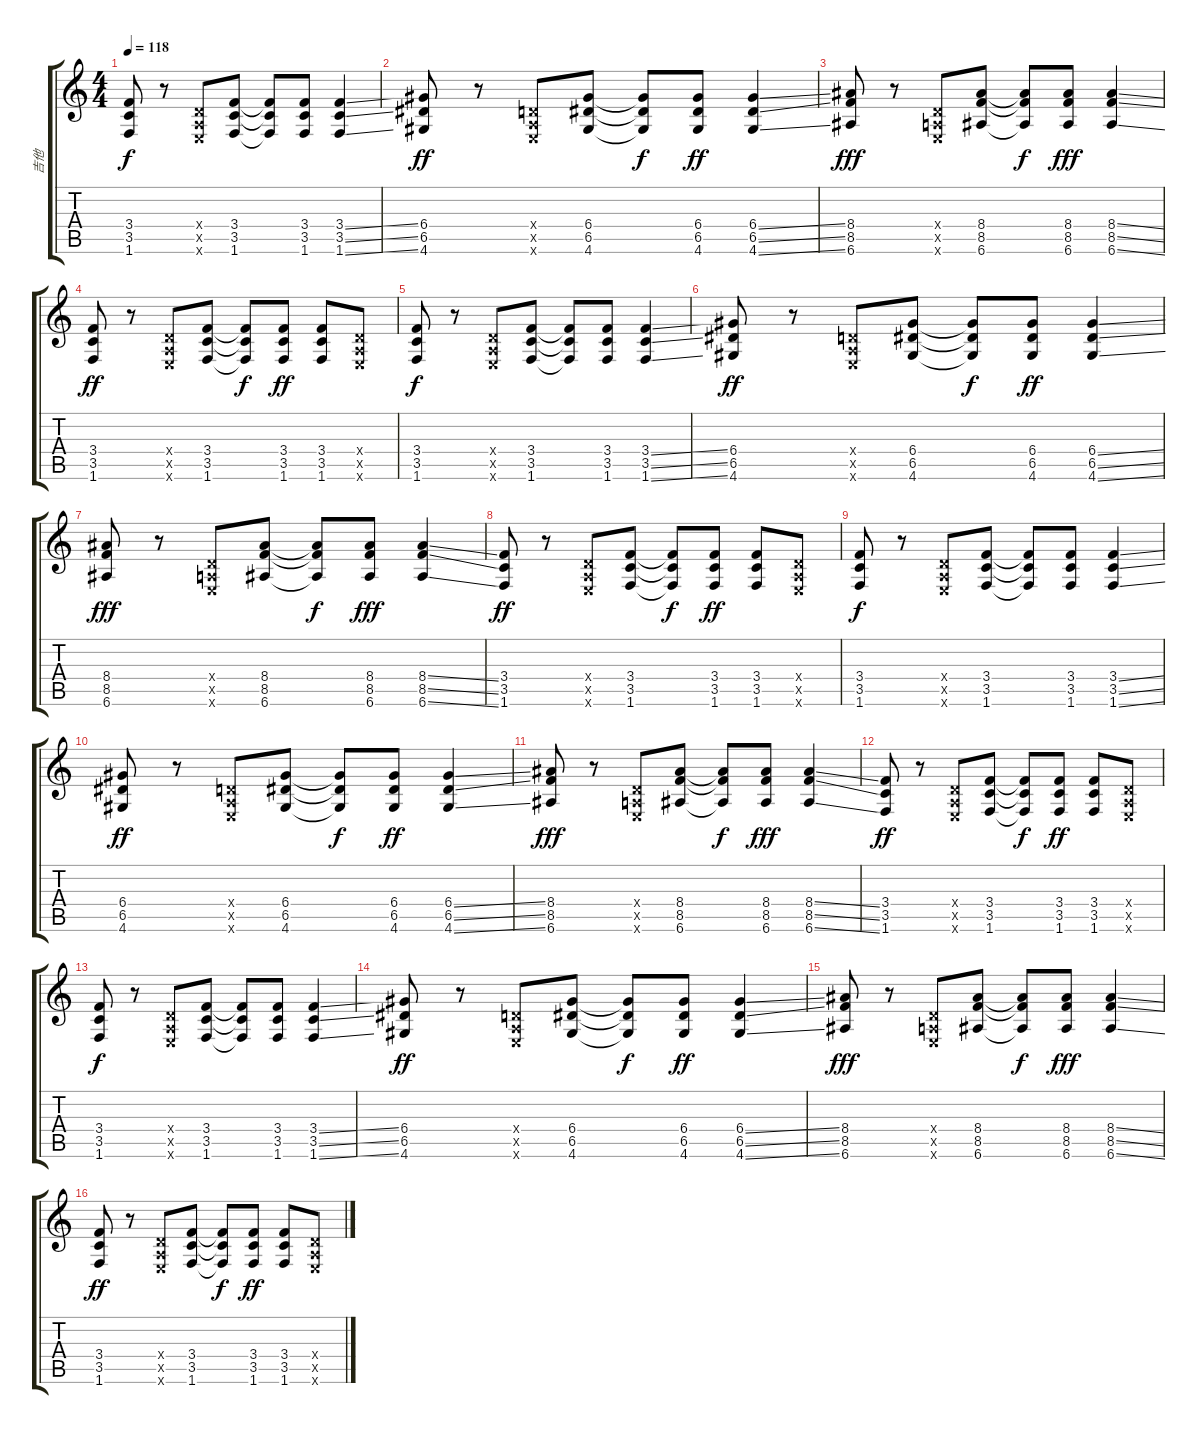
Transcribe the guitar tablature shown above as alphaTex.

\track ("吉他" "吉他") {instrument distortionguitar}
\staff {score tabs}
\tuning (E4 B3 G3 D3 A2 E2) {hide}
\ts (4 4)
\tempo 118
\clef g2
\ks c
(3.4 3.5 1.6).8{dy f} r.8 (0.4{x} 0.5{x} 0.6{x}).8 (3.4 3.5 1.6).8 (3.4{t} 3.5{t} 1.6{t}).8 (3.4 3.5 1.6).8 (3.4{ss} 3.5{ss} 1.6{ss}).4 |
(6.4 6.5 4.6).8{dy ff} r.8 (0.4{x} 0.5{x} 0.6{x}).8 (6.4 6.5 4.6).8 (6.4{t} 6.5{t} 4.6{t}).8{dy f} (6.4 6.5 4.6).8{dy ff} (6.4{ss} 6.5{ss} 4.6{ss}).4 |
(8.4 8.5 6.6).8{dy fff} r.8 (0.4{x} 0.5{x} 0.6{x}).8 (8.4 8.5 6.6).8 (8.4{t} 8.5{t} 6.6{t}).8{dy f} (8.4 8.5 6.6).8{dy fff} (8.4{ss} 8.5{ss} 6.6{ss}).4 |
(3.4 3.5 1.6).8{dy ff} r.8 (0.4{x} 0.5{x} 0.6{x}).8 (3.4 3.5 1.6).8 (3.4{t} 3.5{t} 1.6{t}).8{dy f} (3.4 3.5 1.6).8{dy ff} (3.4 3.5 1.6).8 (0.4{x} 0.5{x} 0.6{x}).8 |
(3.4 3.5 1.6).8{dy f} r.8 (0.4{x} 0.5{x} 0.6{x}).8 (3.4 3.5 1.6).8 (3.4{t} 3.5{t} 1.6{t}).8 (3.4 3.5 1.6).8 (3.4{ss} 3.5{ss} 1.6{ss}).4 |
(6.4 6.5 4.6).8{dy ff} r.8 (0.4{x} 0.5{x} 0.6{x}).8 (6.4 6.5 4.6).8 (6.4{t} 6.5{t} 4.6{t}).8{dy f} (6.4 6.5 4.6).8{dy ff} (6.4{ss} 6.5{ss} 4.6{ss}).4 |
(8.4 8.5 6.6).8{dy fff} r.8 (0.4{x} 0.5{x} 0.6{x}).8 (8.4 8.5 6.6).8 (8.4{t} 8.5{t} 6.6{t}).8{dy f} (8.4 8.5 6.6).8{dy fff} (8.4{ss} 8.5{ss} 6.6{ss}).4 |
(3.4 3.5 1.6).8{dy ff} r.8 (0.4{x} 0.5{x} 0.6{x}).8 (3.4 3.5 1.6).8 (3.4{t} 3.5{t} 1.6{t}).8{dy f} (3.4 3.5 1.6).8{dy ff} (3.4 3.5 1.6).8 (0.4{x} 0.5{x} 0.6{x}).8 |
(3.4 3.5 1.6).8{dy f} r.8 (0.4{x} 0.5{x} 0.6{x}).8 (3.4 3.5 1.6).8 (3.4{t} 3.5{t} 1.6{t}).8 (3.4 3.5 1.6).8 (3.4{ss} 3.5{ss} 1.6{ss}).4 |
(6.4 6.5 4.6).8{dy ff} r.8 (0.4{x} 0.5{x} 0.6{x}).8 (6.4 6.5 4.6).8 (6.4{t} 6.5{t} 4.6{t}).8{dy f} (6.4 6.5 4.6).8{dy ff} (6.4{ss} 6.5{ss} 4.6{ss}).4 |
(8.4 8.5 6.6).8{dy fff} r.8 (0.4{x} 0.5{x} 0.6{x}).8 (8.4 8.5 6.6).8 (8.4{t} 8.5{t} 6.6{t}).8{dy f} (8.4 8.5 6.6).8{dy fff} (8.4{ss} 8.5{ss} 6.6{ss}).4 |
(3.4 3.5 1.6).8{dy ff} r.8 (0.4{x} 0.5{x} 0.6{x}).8 (3.4 3.5 1.6).8 (3.4{t} 3.5{t} 1.6{t}).8{dy f} (3.4 3.5 1.6).8{dy ff} (3.4 3.5 1.6).8 (0.4{x} 0.5{x} 0.6{x}).8 |
(3.4 3.5 1.6).8{dy f} r.8 (0.4{x} 0.5{x} 0.6{x}).8 (3.4 3.5 1.6).8 (3.4{t} 3.5{t} 1.6{t}).8 (3.4 3.5 1.6).8 (3.4{ss} 3.5{ss} 1.6{ss}).4 |
(6.4 6.5 4.6).8{dy ff} r.8 (0.4{x} 0.5{x} 0.6{x}).8 (6.4 6.5 4.6).8 (6.4{t} 6.5{t} 4.6{t}).8{dy f} (6.4 6.5 4.6).8{dy ff} (6.4{ss} 6.5{ss} 4.6{ss}).4 |
(8.4 8.5 6.6).8{dy fff} r.8 (0.4{x} 0.5{x} 0.6{x}).8 (8.4 8.5 6.6).8 (8.4{t} 8.5{t} 6.6{t}).8{dy f} (8.4 8.5 6.6).8{dy fff} (8.4{ss} 8.5{ss} 6.6{ss}).4 |
(3.4 3.5 1.6).8{dy ff} r.8 (0.4{x} 0.5{x} 0.6{x}).8 (3.4 3.5 1.6).8 (3.4{t} 3.5{t} 1.6{t}).8{dy f} (3.4 3.5 1.6).8{dy ff} (3.4 3.5 1.6).8 (0.4{x} 0.5{x} 0.6{x}).8
